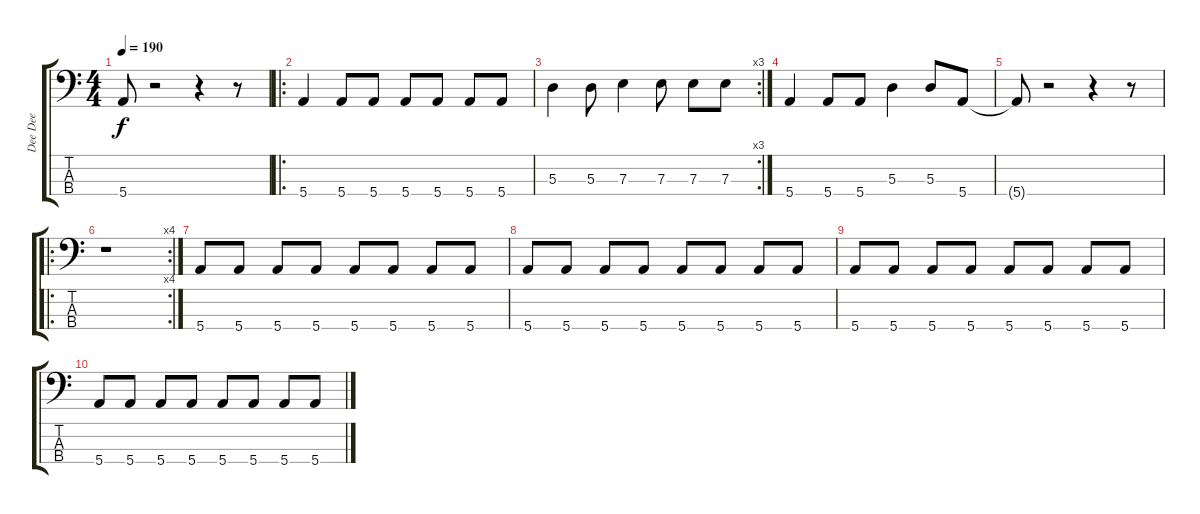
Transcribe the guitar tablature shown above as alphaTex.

\track ("Dee Dee" "Dee Dee") {instrument electricbasspick}
\staff {score tabs}
\tuning (G2 D2 A1 E1) {hide}
\ts (4 4)
\tempo 190
\clef f4
\ks c
5.4{t}.8{dy f} r.2 r.4 r.8 |
\ro
5.4.4 5.4.8 5.4.8 5.4.8 5.4.8 5.4.8 5.4.8 |
\rc 3
5.3.4 5.3.8 7.3.4 7.3.8 7.3.8 7.3.8 |
5.4.4 5.4.8 5.4.8 5.3.4 5.3.8 5.4.8 |
5.4{t}.8 r.2 r.4 r.8 |
\ro
\rc 4
r.1 |
5.4.8 5.4.8 5.4.8 5.4.8 5.4.8 5.4.8 5.4.8 5.4.8 |
5.4.8 5.4.8 5.4.8 5.4.8 5.4.8 5.4.8 5.4.8 5.4.8 |
5.4.8 5.4.8 5.4.8 5.4.8 5.4.8 5.4.8 5.4.8 5.4.8 |
5.4.8 5.4.8 5.4.8 5.4.8 5.4.8 5.4.8 5.4.8 5.4.8
